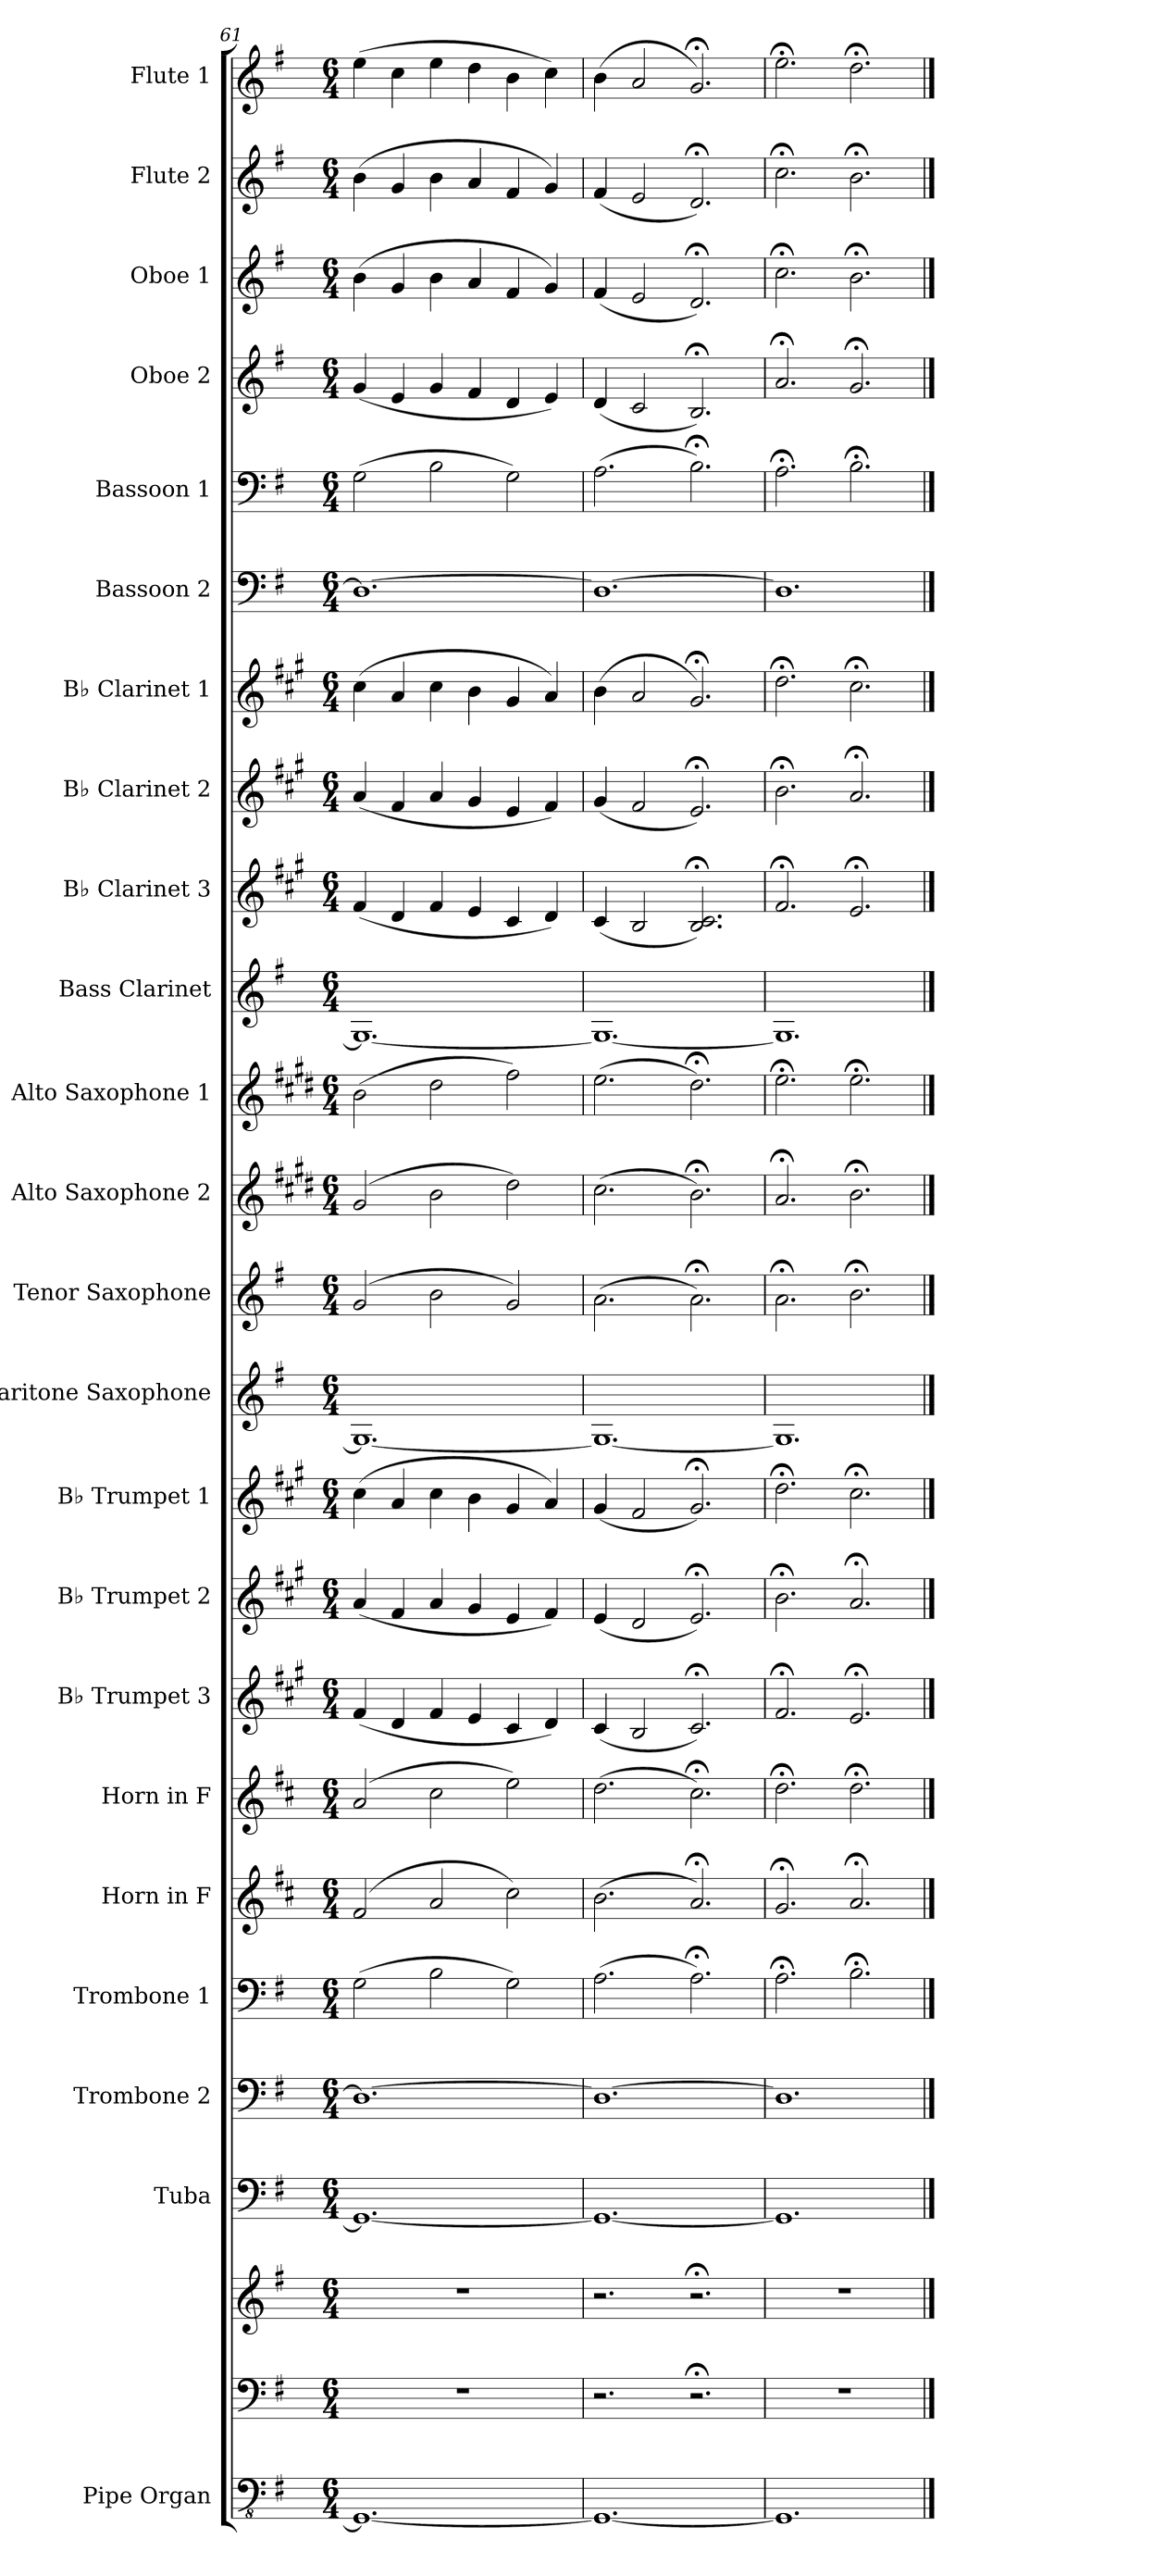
**kern	**kern	**kern	**kern	**kern	**kern	**kern	**kern	**kern	**kern	**kern	**kern	**kern	**kern	**kern	**kern	**kern	**kern	**kern	**kern	**kern	**kern	**kern	**kern	**kern
*part23	*part23	*part23	*part22	*part21	*part20	*part19	*part18	*part17	*part16	*part15	*part14	*part13	*part12	*part11	*part10	*part9	*part8	*part7	*part6	*part5	*part4	*part3	*part2	*part1
*staff25	*staff24	*staff23	*staff22	*staff21	*staff20	*staff19	*staff18	*staff17	*staff16	*staff15	*staff14	*staff13	*staff12	*staff11	*staff10	*staff9	*staff8	*staff7	*staff6	*staff5	*staff4	*staff3	*staff2	*staff1
*I"Pipe Organ	*	*	*I"Tuba	*I"Trombone 2	*I"Trombone 1	*I"Horn in F	*I"Horn in F	*I"B♭ Trumpet 3	*I"B♭ Trumpet 2	*I"B♭ Trumpet 1	*I"Baritone Saxophone	*I"Tenor Saxophone	*I"Alto Saxophone 2	*I"Alto Saxophone 1	*I"Bass Clarinet	*I"B♭ Clarinet 3	*I"B♭ Clarinet 2	*I"B♭ Clarinet 1	*I"Bassoon 2	*I"Bassoon 1	*I"Oboe 2	*I"Oboe 1	*I"Flute 2	*I"Flute 1
*I'Org.	*	*	*I'Tba.	*I'Tbn. 2	*I'Tbn. 1	*	*	*I'B♭ Tpt. 3	*I'B♭ Tpt. 2	*I'B♭ Tpt. 1	*I'Bar. Sax.	*I'T. Sax.	*I'A. Sax. 2	*I'A. Sax. 1	*I'B. Cl.	*I'B♭ Cl. 3	*I'B♭ Cl. 2	*I'B♭ Cl. 1	*I'Bsn. 2	*I'Bsn. 1	*I'Ob. 2	*I'Ob. 1	*I'Fl. 2	*I'Fl. 1
!!LO:PB:g=z
*clefFv4	*clefF4	*clefG2	*clefF4	*clefF4	*clefF4	*clefG2	*clefG2	*clefG2	*clefG2	*clefG2	*clefG2	*clefG2	*clefG2	*clefG2	*clefG2	*clefG2	*clefG2	*clefG2	*clefF4	*clefF4	*clefG2	*clefG2	*clefG2	*clefG2
*	*	*	*	*	*	*ITrd4c7	*ITrd4c7	*ITrd1c2	*ITrd1c2	*ITrd1c2	*ITrd12c21	*ITrd8c14	*ITrd5c9	*ITrd5c9	*ITrd8c14	*ITrd1c2	*ITrd1c2	*ITrd1c2	*	*	*	*	*	*
*k[f#]	*k[f#]	*k[f#]	*k[f#]	*k[f#]	*k[f#]	*k[f#]	*k[f#]	*k[f#]	*k[f#]	*k[f#]	*k[f#]	*k[f#]	*k[f#]	*k[f#]	*k[f#]	*k[f#]	*k[f#]	*k[f#]	*k[f#]	*k[f#]	*k[f#]	*k[f#]	*k[f#]	*k[f#]
*M6/4	*M6/4	*M6/4	*M6/4	*M6/4	*M6/4	*M6/4	*M6/4	*M6/4	*M6/4	*M6/4	*M6/4	*M6/4	*M6/4	*M6/4	*M6/4	*M6/4	*M6/4	*M6/4	*M6/4	*M6/4	*M6/4	*M6/4	*M6/4	*M6/4
=61	=61	=61	=61	=61	=61	=61	=61	=61	=61	=61	=61	=61	=61	=61	=61	=61	=61	=61	=61	=61	=61	=61	=61	=61
1.GGG_	1.r	1.r	1.GG_	1.D_	(2G\	(2B/	(2d/	(4e/	(4g/	(4b\	1.GG_	(2G/	(2B/	(2d\	1.GG_	(4e/	(4g/	(4b\	1.D_	(2G\	(4g/	(4b\	(4b\	(4ee\
.	.	.	.	.	.	.	.	4c/	4e/	4g/	.	.	.	.	.	4c/	4e/	4g/	.	.	4e/	4g/	4g/	4cc\
.	.	.	.	.	2B\	2d/	2f#\	4e/	4g/	4b\	.	2B\	2d\	2f#\	.	4e/	4g/	4b\	.	2B\	4g/	4b\	4b\	4ee\
.	.	.	.	.	.	.	.	4d/	4f#/	4a\	.	.	.	.	.	4d/	4f#/	4a\	.	.	4f#/	4a/	4a/	4dd\
.	.	.	.	.	2G\)	2f#\)	2a\)	4B/	4d/	4f#/	.	2G/)	2f#\)	2a\)	.	4B/	4d/	4f#/	.	2G\)	4d/	4f#/	4f#/	4b\
.	.	.	.	.	.	.	.	4c/)	4e/)	4g/)	.	.	.	.	.	4c/)	4e/)	4g/)	.	.	4e/)	4g/)	4g/)	4cc\)
=62	=62	=62	=62	=62	=62	=62	=62	=62	=62	=62	=62	=62	=62	=62	=62	=62	=62	=62	=62	=62	=62	=62	=62	=62
1.GGG_	2.r	2.r	1.GG_	1.D_	(2.A\	(2.e\	(2.g\	(4B/	(4d/	(4f#/	1.GG_	(2.A\	(2.e\	(2.g\	1.GG_	(4B/	(4f#/	(4a\	1.D_	(2.A\	(4d/	(4f#/	(4f#/	(4b\
.	.	.	.	.	.	.	.	2A/	2c/	2e/	.	.	.	.	.	2A/	2e/	2g/	.	.	2c/	2e/	2e/	2a/
.	2.r;<	2.r;<	.	.	2.A;<Z\)	2.d;<Z/)	2.f#;<Z\)	2.B;<Z/)	2.d;<Z/)	2.f#;<Z/)	.	2.A;<Z\)	2.d;<Z\)	2.f#;<Z\)	.	2.A/;<Z 2.B/;<Z)	2.d;<Z/)	2.f#;<Z/)	.	2.B;<Z\)	2.B;<Z/)	2.d;<Z/)	2.d;<Z/)	2.g;<Z/)
=63	=63	=63	=63	=63	=63	=63	=63	=63	=63	=63	=63	=63	=63	=63	=63	=63	=63	=63	=63	=63	=63	=63	=63	=63
1.GGG]	1.r	1.r	1.GG]	1.D]	2.A;<\	2.c;</	2.g;<\	2.e;</	2.a;<\	2.cc;<\	1.GG]	2.A;<\	2.c;</	2.g;<\	1.GG]	2.e;</	2.a;<\	2.cc;<\	1.D]	2.A;<\	2.a;</	2.cc;<\	2.cc;<\	2.ee;<\
.	.	.	.	.	2.B;<\	2.d;</	2.g;<\	2.d;</	2.g;</	2.b;<\	.	2.B;<\	2.d;<\	2.g;<\	.	2.d;</	2.g;</	2.b;<\	.	2.B;<\	2.g;</	2.b;<\	2.b;<\	2.dd;<\
==	==	==	==	==	==	==	==	==	==	==	==	==	==	==	==	==	==	==	==	==	==	==	==	==
*-	*-	*-	*-	*-	*-	*-	*-	*-	*-	*-	*-	*-	*-	*-	*-	*-	*-	*-	*-	*-	*-	*-	*-	*-
